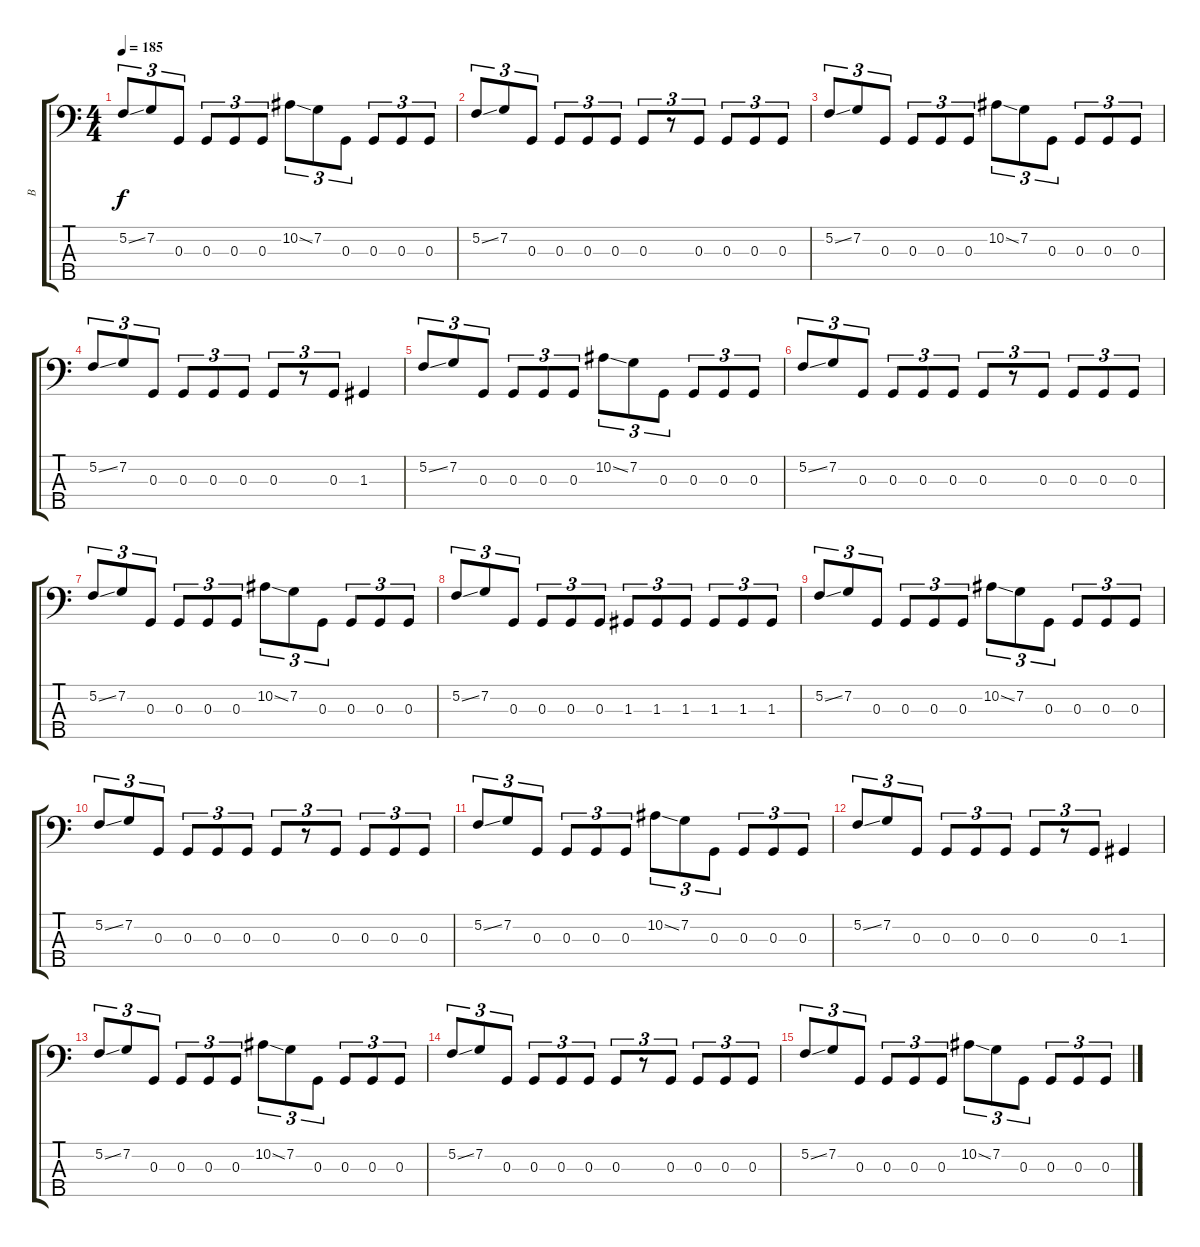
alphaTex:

\track ("B" "B") {instrument electricbasspick}
\staff {score tabs}
\tuning (F2 C2 G1 D1 A0) {hide}
\ts (4 4)
\tempo 185
\clef f4
\ks c
5.2{ss}.8{tu (3 2) dy f} 7.2.8{tu (3 2)} 0.3.8{tu (3 2)} 0.3.8{tu (3 2)} 0.3.8{tu (3 2)} 0.3.8{tu (3 2)} 10.2{ss}.8{tu (3 2)} 7.2.8{tu (3 2)} 0.3.8{tu (3 2)} 0.3.8{tu (3 2)} 0.3.8{tu (3 2)} 0.3.8{tu (3 2)} |
5.2{ss}.8{tu (3 2)} 7.2.8{tu (3 2)} 0.3.8{tu (3 2)} 0.3.8{tu (3 2)} 0.3.8{tu (3 2)} 0.3.8{tu (3 2)} 0.3.8{tu (3 2)} r.8{tu (3 2)} 0.3.8{tu (3 2)} 0.3.8{tu (3 2)} 0.3.8{tu (3 2)} 0.3.8{tu (3 2)} |
5.2{ss}.8{tu (3 2)} 7.2.8{tu (3 2)} 0.3.8{tu (3 2)} 0.3.8{tu (3 2)} 0.3.8{tu (3 2)} 0.3.8{tu (3 2)} 10.2{ss}.8{tu (3 2)} 7.2.8{tu (3 2)} 0.3.8{tu (3 2)} 0.3.8{tu (3 2)} 0.3.8{tu (3 2)} 0.3.8{tu (3 2)} |
5.2{ss}.8{tu (3 2)} 7.2.8{tu (3 2)} 0.3.8{tu (3 2)} 0.3.8{tu (3 2)} 0.3.8{tu (3 2)} 0.3.8{tu (3 2)} 0.3.8{tu (3 2)} r.8{tu (3 2)} 0.3.8{tu (3 2)} 1.3.4 |
5.2{ss}.8{tu (3 2)} 7.2.8{tu (3 2)} 0.3.8{tu (3 2)} 0.3.8{tu (3 2)} 0.3.8{tu (3 2)} 0.3.8{tu (3 2)} 10.2{ss}.8{tu (3 2)} 7.2.8{tu (3 2)} 0.3.8{tu (3 2)} 0.3.8{tu (3 2)} 0.3.8{tu (3 2)} 0.3.8{tu (3 2)} |
5.2{ss}.8{tu (3 2)} 7.2.8{tu (3 2)} 0.3.8{tu (3 2)} 0.3.8{tu (3 2)} 0.3.8{tu (3 2)} 0.3.8{tu (3 2)} 0.3.8{tu (3 2)} r.8{tu (3 2)} 0.3.8{tu (3 2)} 0.3.8{tu (3 2)} 0.3.8{tu (3 2)} 0.3.8{tu (3 2)} |
5.2{ss}.8{tu (3 2)} 7.2.8{tu (3 2)} 0.3.8{tu (3 2)} 0.3.8{tu (3 2)} 0.3.8{tu (3 2)} 0.3.8{tu (3 2)} 10.2{ss}.8{tu (3 2)} 7.2.8{tu (3 2)} 0.3.8{tu (3 2)} 0.3.8{tu (3 2)} 0.3.8{tu (3 2)} 0.3.8{tu (3 2)} |
5.2{ss}.8{tu (3 2)} 7.2.8{tu (3 2)} 0.3.8{tu (3 2)} 0.3.8{tu (3 2)} 0.3.8{tu (3 2)} 0.3.8{tu (3 2)} 1.3.8{tu (3 2)} 1.3.8{tu (3 2)} 1.3.8{tu (3 2)} 1.3.8{tu (3 2)} 1.3.8{tu (3 2)} 1.3.8{tu (3 2)} |
5.2{ss}.8{tu (3 2)} 7.2.8{tu (3 2)} 0.3.8{tu (3 2)} 0.3.8{tu (3 2)} 0.3.8{tu (3 2)} 0.3.8{tu (3 2)} 10.2{ss}.8{tu (3 2)} 7.2.8{tu (3 2)} 0.3.8{tu (3 2)} 0.3.8{tu (3 2)} 0.3.8{tu (3 2)} 0.3.8{tu (3 2)} |
5.2{ss}.8{tu (3 2)} 7.2.8{tu (3 2)} 0.3.8{tu (3 2)} 0.3.8{tu (3 2)} 0.3.8{tu (3 2)} 0.3.8{tu (3 2)} 0.3.8{tu (3 2)} r.8{tu (3 2)} 0.3.8{tu (3 2)} 0.3.8{tu (3 2)} 0.3.8{tu (3 2)} 0.3.8{tu (3 2)} |
5.2{ss}.8{tu (3 2)} 7.2.8{tu (3 2)} 0.3.8{tu (3 2)} 0.3.8{tu (3 2)} 0.3.8{tu (3 2)} 0.3.8{tu (3 2)} 10.2{ss}.8{tu (3 2)} 7.2.8{tu (3 2)} 0.3.8{tu (3 2)} 0.3.8{tu (3 2)} 0.3.8{tu (3 2)} 0.3.8{tu (3 2)} |
5.2{ss}.8{tu (3 2)} 7.2.8{tu (3 2)} 0.3.8{tu (3 2)} 0.3.8{tu (3 2)} 0.3.8{tu (3 2)} 0.3.8{tu (3 2)} 0.3.8{tu (3 2)} r.8{tu (3 2)} 0.3.8{tu (3 2)} 1.3.4 |
5.2{ss}.8{tu (3 2)} 7.2.8{tu (3 2)} 0.3.8{tu (3 2)} 0.3.8{tu (3 2)} 0.3.8{tu (3 2)} 0.3.8{tu (3 2)} 10.2{ss}.8{tu (3 2)} 7.2.8{tu (3 2)} 0.3.8{tu (3 2)} 0.3.8{tu (3 2)} 0.3.8{tu (3 2)} 0.3.8{tu (3 2)} |
5.2{ss}.8{tu (3 2)} 7.2.8{tu (3 2)} 0.3.8{tu (3 2)} 0.3.8{tu (3 2)} 0.3.8{tu (3 2)} 0.3.8{tu (3 2)} 0.3.8{tu (3 2)} r.8{tu (3 2)} 0.3.8{tu (3 2)} 0.3.8{tu (3 2)} 0.3.8{tu (3 2)} 0.3.8{tu (3 2)} |
5.2{ss}.8{tu (3 2)} 7.2.8{tu (3 2)} 0.3.8{tu (3 2)} 0.3.8{tu (3 2)} 0.3.8{tu (3 2)} 0.3.8{tu (3 2)} 10.2{ss}.8{tu (3 2)} 7.2.8{tu (3 2)} 0.3.8{tu (3 2)} 0.3.8{tu (3 2)} 0.3.8{tu (3 2)} 0.3.8{tu (3 2)}
